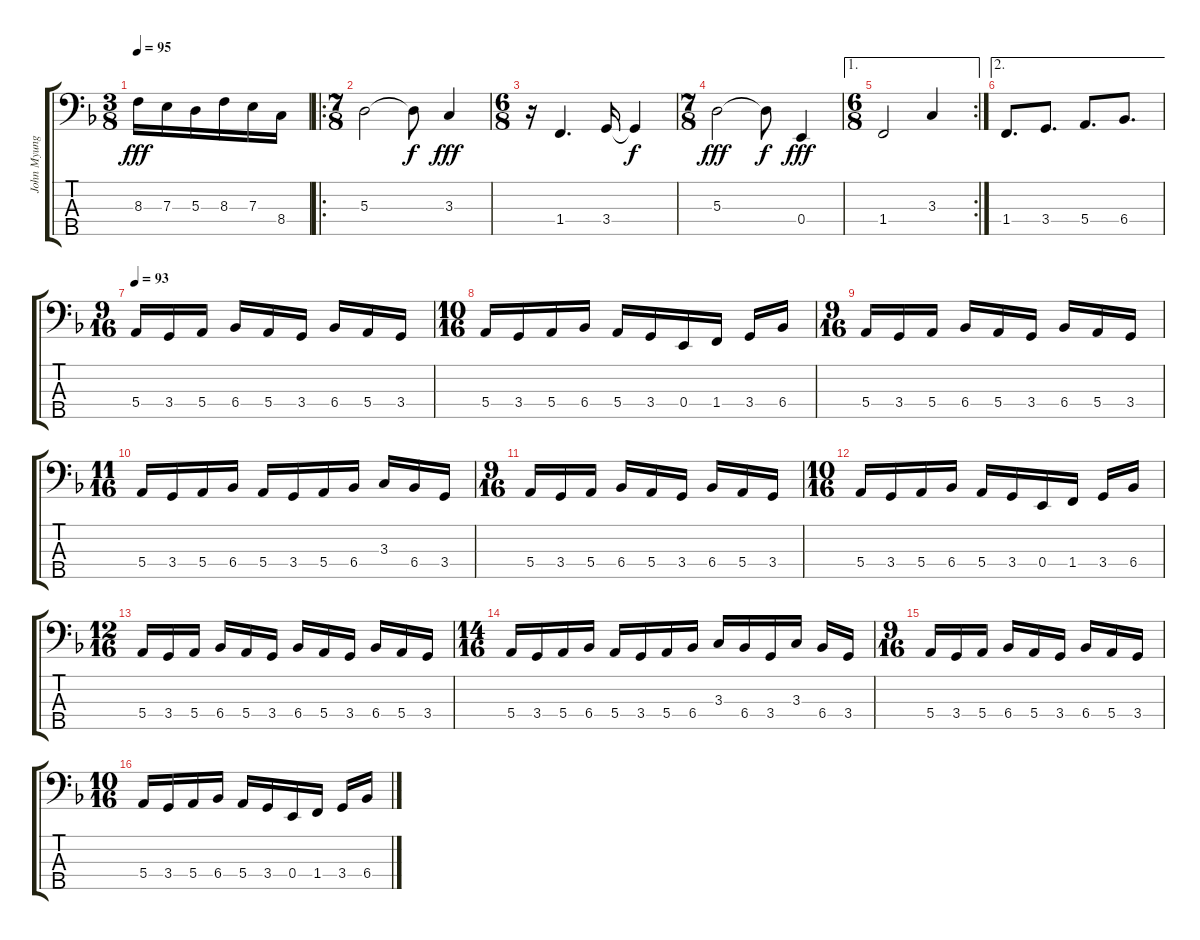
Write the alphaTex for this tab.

\track ("John Myung - Bass" "John Myung") {instrument electricbassfinger}
\staff {score tabs}
\tuning (G2 D2 A1 E1 B0) {hide}
\ts (3 8)
\tempo 95
\clef f4
\ks dminor
8.3.16{dy fff} 7.3.16 5.3.16 8.3.16 7.3.16 8.4.16 |
\ro
\ts (7 8)
5.3.2 5.3{t}.8{dy f} 3.3.4{dy fff} |
\ts (6 8)
r.16 1.4.4{d} 3.4.16 3.4{t}.4{dy f} |
\ts (7 8)
5.3.2{dy fff} 5.3{t}.8{dy f} 0.4.4{dy fff} |
\ae 1
\rc 2
\ts (6 8)
1.4.2 3.3.4 |
\ae 2
1.4.8{d} 3.4.8{d} 5.4.8{d} 6.4.8{d} |
\ts (9 16)
\tempo 93
5.4.16 3.4.16 5.4.16 6.4.16 5.4.16 3.4.16 6.4.16 5.4.16 3.4.16 |
\ts (10 16)
5.4.16 3.4.16 5.4.16 6.4.16 5.4.16 3.4.16 0.4.16 1.4.16 3.4.16 6.4.16 |
\ts (9 16)
5.4.16 3.4.16 5.4.16 6.4.16 5.4.16 3.4.16 6.4.16 5.4.16 3.4.16 |
\ts (11 16)
5.4.16 3.4.16 5.4.16 6.4.16 5.4.16 3.4.16 5.4.16 6.4.16 3.3.16 6.4.16 3.4.16 |
\ts (9 16)
5.4.16 3.4.16 5.4.16 6.4.16 5.4.16 3.4.16 6.4.16 5.4.16 3.4.16 |
\ts (10 16)
5.4.16 3.4.16 5.4.16 6.4.16 5.4.16 3.4.16 0.4.16 1.4.16 3.4.16 6.4.16 |
\ts (12 16)
5.4.16 3.4.16 5.4.16 6.4.16 5.4.16 3.4.16 6.4.16 5.4.16 3.4.16 6.4.16 5.4.16 3.4.16 |
\ts (14 16)
5.4.16 3.4.16 5.4.16 6.4.16 5.4.16 3.4.16 5.4.16 6.4.16 3.3.16 6.4.16 3.4.16 3.3.16 6.4.16 3.4.16 |
\ts (9 16)
5.4.16 3.4.16 5.4.16 6.4.16 5.4.16 3.4.16 6.4.16 5.4.16 3.4.16 |
\ts (10 16)
5.4.16 3.4.16 5.4.16 6.4.16 5.4.16 3.4.16 0.4.16 1.4.16 3.4.16 6.4.16
